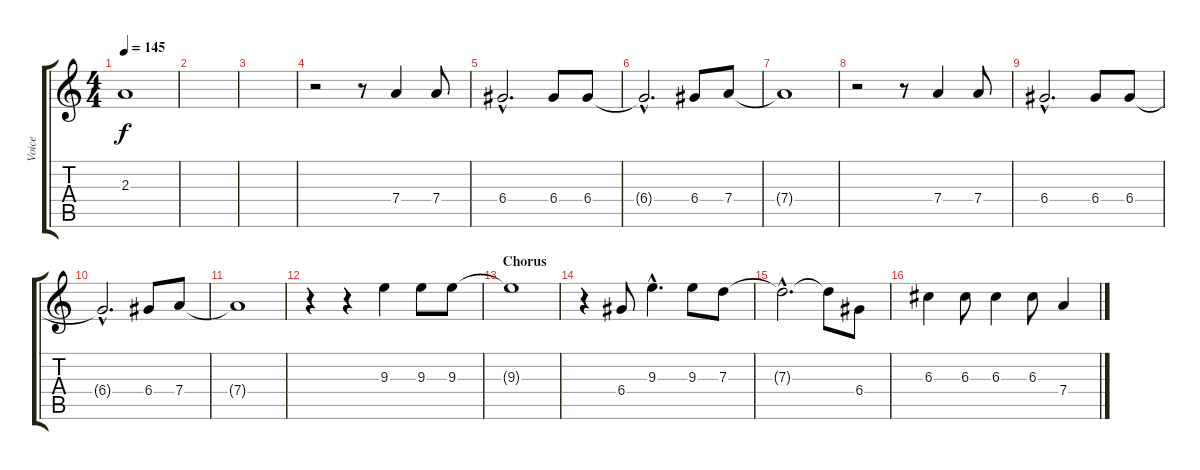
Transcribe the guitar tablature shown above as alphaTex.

\track ("Voice" "Voice") {instrument contrabass}
\staff {score tabs}
\tuning (E4 B3 G3 D3 A2 E2) {hide}
\ts (4 4)
\tempo 145
\clef g2
\ks c
2.3.1{dy f} |
|
|
r.2 r.8 7.4.4 7.4.8 |
6.4{hac}.2{d} 6.4.8 6.4.8 |
6.4{hac t}.2{d} 6.4.8 7.4.8 |
7.4{t}.1 |
r.2 r.8 7.4.4 7.4.8 |
6.4{hac}.2{d} 6.4.8 6.4.8 |
6.4{hac t}.2{d} 6.4.8 7.4.8 |
7.4{t}.1 |
r.4 r.4 9.3.4 9.3.8 9.3.8 |
\section ("" "Chorus")
9.3{t}.1 |
r.4 6.4.8 9.3{hac}.4{d} 9.3.8 7.3.8 |
7.3{hac t}.2{d} 7.3{t}.8 6.4.8 |
6.3.4 6.3.8 6.3.4 6.3.8 7.4.4
